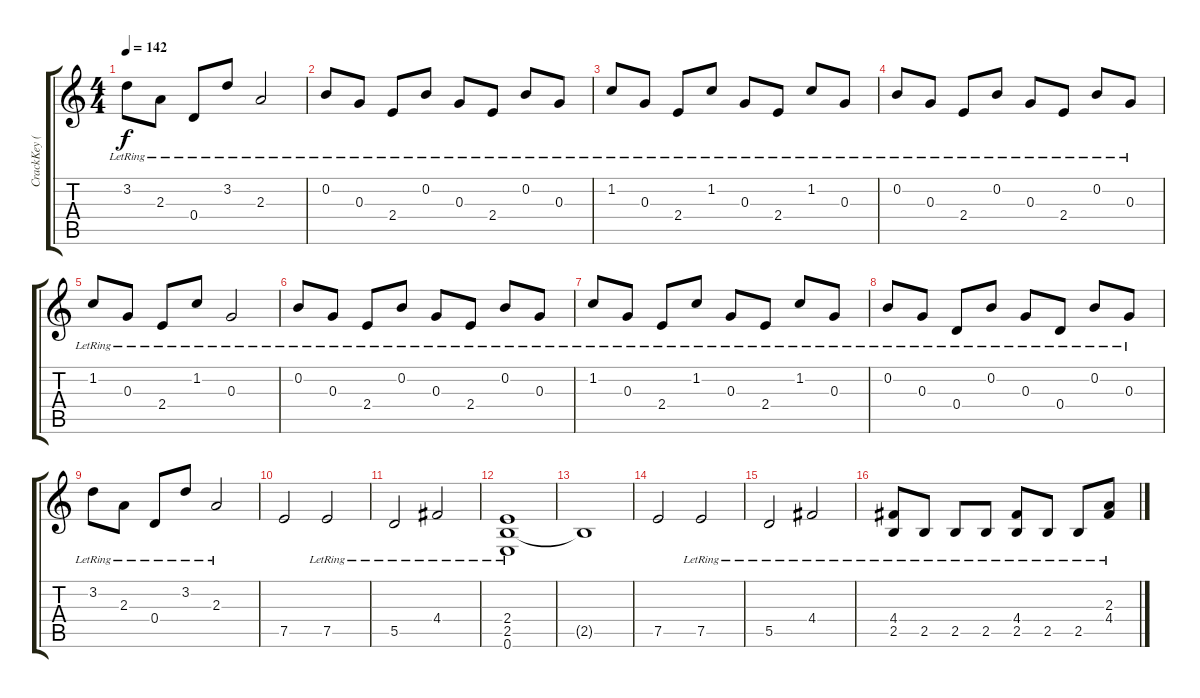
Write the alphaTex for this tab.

\track ("CrackKey (John)" "CrackKey (") {instrument acousticguitarsteel}
\staff {score tabs}
\tuning (E4 B3 G3 D3 A2 E2) {hide}
\ts (4 4)
\tempo 142
\clef g2
\ks c
3.2{lr}.8{dy f} 2.3{lr}.8 0.4{lr}.8 3.2{lr}.8 2.3{lr}.2 |
0.2{lr}.8 0.3{lr}.8 2.4{lr}.8 0.2{lr}.8 0.3{lr}.8 2.4{lr}.8 0.2{lr}.8 0.3{lr}.8 |
1.2{lr}.8 0.3{lr}.8 2.4{lr}.8 1.2{lr}.8 0.3{lr}.8 2.4{lr}.8 1.2{lr}.8 0.3{lr}.8 |
0.2{lr}.8 0.3{lr}.8 2.4{lr}.8 0.2{lr}.8 0.3{lr}.8 2.4{lr}.8 0.2{lr}.8 0.3{lr}.8 |
1.2{lr}.8 0.3{lr}.8 2.4{lr}.8 1.2{lr}.8 0.3{lr}.2 |
0.2{lr}.8 0.3{lr}.8 2.4{lr}.8 0.2{lr}.8 0.3{lr}.8 2.4{lr}.8 0.2{lr}.8 0.3{lr}.8 |
1.2{lr}.8 0.3{lr}.8 2.4{lr}.8 1.2{lr}.8 0.3{lr}.8 2.4{lr}.8 1.2{lr}.8 0.3{lr}.8 |
0.2{lr}.8 0.3{lr}.8 0.4{lr}.8 0.2{lr}.8 0.3{lr}.8 0.4{lr}.8 0.2{lr}.8 0.3{lr}.8 |
3.2{lr}.8 2.3{lr}.8 0.4{lr}.8 3.2{lr}.8 2.3{lr}.2 |
7.5.2 7.5{lr}.2 |
5.5{lr}.2 4.4{lr}.2 |
(2.4{lr} 2.5{lr} 0.6{lr}).1 |
2.5{t}.1 |
7.5.2 7.5{lr}.2 |
5.5{lr}.2 4.4{lr}.2 |
(4.4{lr} 2.5{lr}).8 2.5{lr}.8 2.5{lr}.8 2.5{lr}.8 (4.4{lr} 2.5{lr}).8 2.5{lr}.8 2.5{lr}.8 (2.3{lr} 4.4{lr}).8
